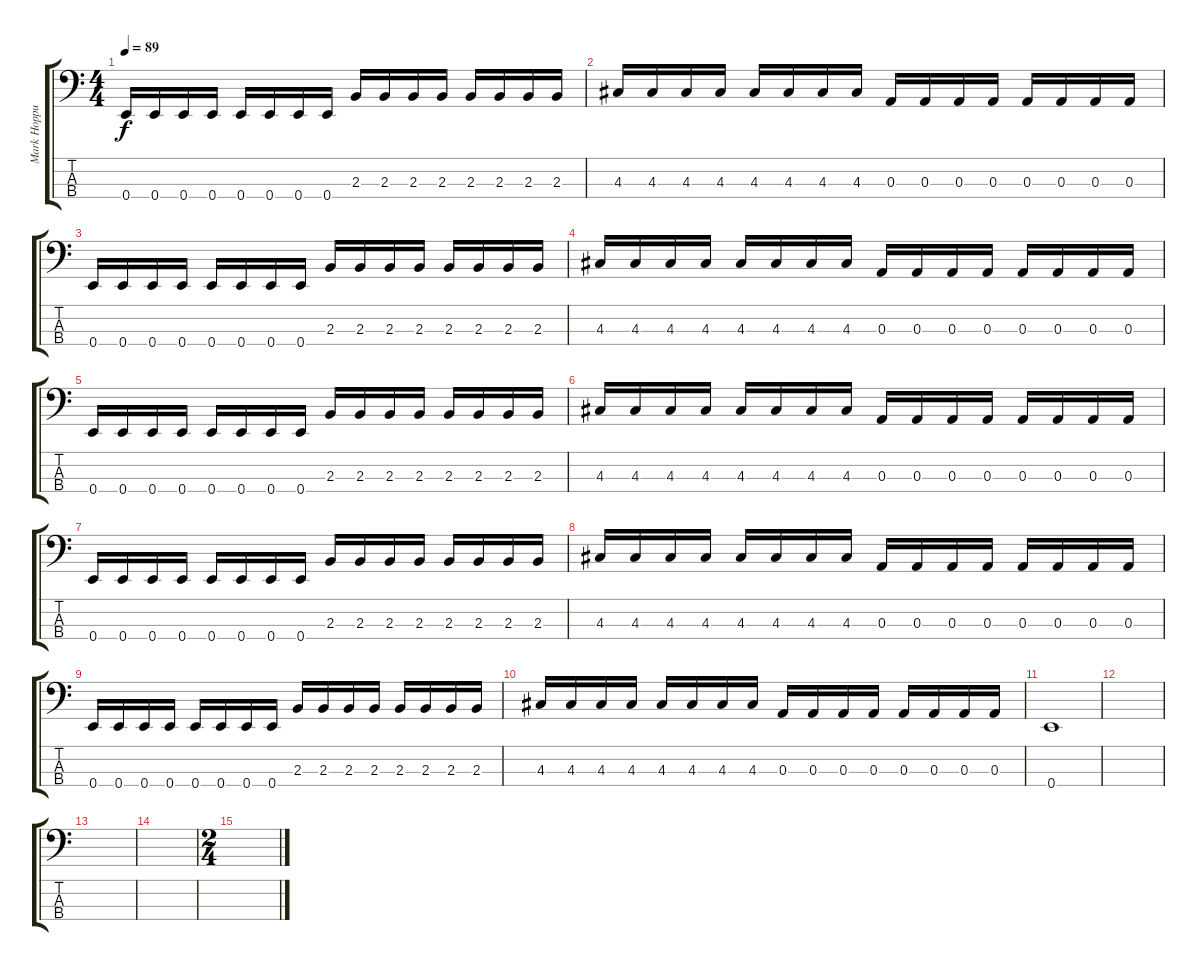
\track ("Mark Hoppus (Bass)" "Mark Hoppu") {instrument electricbasspick}
\staff {score tabs}
\tuning (G2 D2 A1 E1) {hide}
\ts (4 4)
\tempo 89
\clef f4
\ks c
0.4.16{dy f} 0.4.16 0.4.16 0.4.16 0.4.16 0.4.16 0.4.16 0.4.16 2.3.16 2.3.16 2.3.16 2.3.16 2.3.16 2.3.16 2.3.16 2.3.16 |
4.3.16 4.3.16 4.3.16 4.3.16 4.3.16 4.3.16 4.3.16 4.3.16 0.3.16 0.3.16 0.3.16 0.3.16 0.3.16 0.3.16 0.3.16 0.3.16 |
0.4.16 0.4.16 0.4.16 0.4.16 0.4.16 0.4.16 0.4.16 0.4.16 2.3.16 2.3.16 2.3.16 2.3.16 2.3.16 2.3.16 2.3.16 2.3.16 |
4.3.16 4.3.16 4.3.16 4.3.16 4.3.16 4.3.16 4.3.16 4.3.16 0.3.16 0.3.16 0.3.16 0.3.16 0.3.16 0.3.16 0.3.16 0.3.16 |
0.4.16 0.4.16 0.4.16 0.4.16 0.4.16 0.4.16 0.4.16 0.4.16 2.3.16 2.3.16 2.3.16 2.3.16 2.3.16 2.3.16 2.3.16 2.3.16 |
4.3.16 4.3.16 4.3.16 4.3.16 4.3.16 4.3.16 4.3.16 4.3.16 0.3.16 0.3.16 0.3.16 0.3.16 0.3.16 0.3.16 0.3.16 0.3.16 |
0.4.16 0.4.16 0.4.16 0.4.16 0.4.16 0.4.16 0.4.16 0.4.16 2.3.16 2.3.16 2.3.16 2.3.16 2.3.16 2.3.16 2.3.16 2.3.16 |
4.3.16 4.3.16 4.3.16 4.3.16 4.3.16 4.3.16 4.3.16 4.3.16 0.3.16 0.3.16 0.3.16 0.3.16 0.3.16 0.3.16 0.3.16 0.3.16 |
0.4.16 0.4.16 0.4.16 0.4.16 0.4.16 0.4.16 0.4.16 0.4.16 2.3.16 2.3.16 2.3.16 2.3.16 2.3.16 2.3.16 2.3.16 2.3.16 |
4.3.16 4.3.16 4.3.16 4.3.16 4.3.16 4.3.16 4.3.16 4.3.16 0.3.16 0.3.16 0.3.16 0.3.16 0.3.16 0.3.16 0.3.16 0.3.16 |
0.4.1 |
|
|
|
\ts (2 4)
